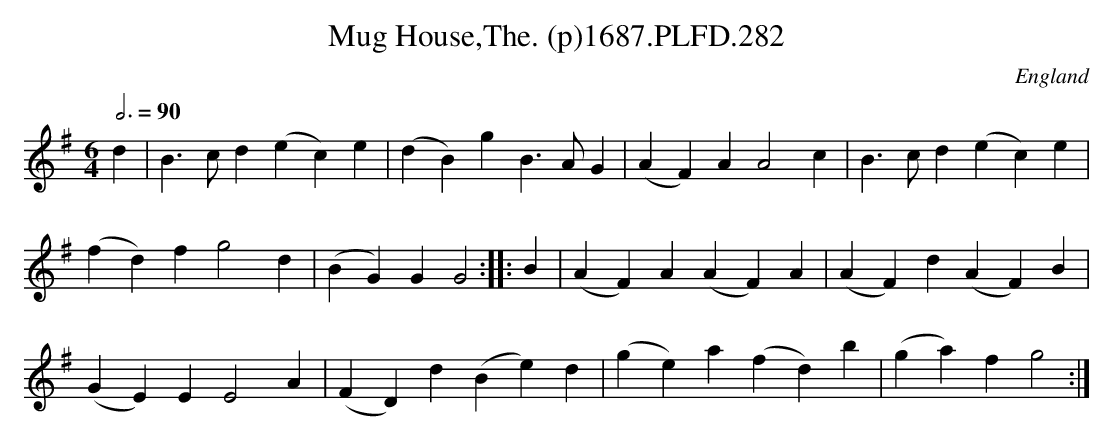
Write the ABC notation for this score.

X:1
T:Mug House,The. (p)1687.PLFD.282
M:6/4
L:1/4
Q:3/4=90
O:England
K:G
d|B>cd(ec)e|(dB)gB>AG|(AF)AA2c|B>cd(ec)e|
(fd)fg2d|(BG)GG2:||:B|(AF)A(AF)A|(AF)d(AF)B|
(GE)EE2A|(FD)d(Be)d|(ge)a(fd)b|(ga)fg2:|
